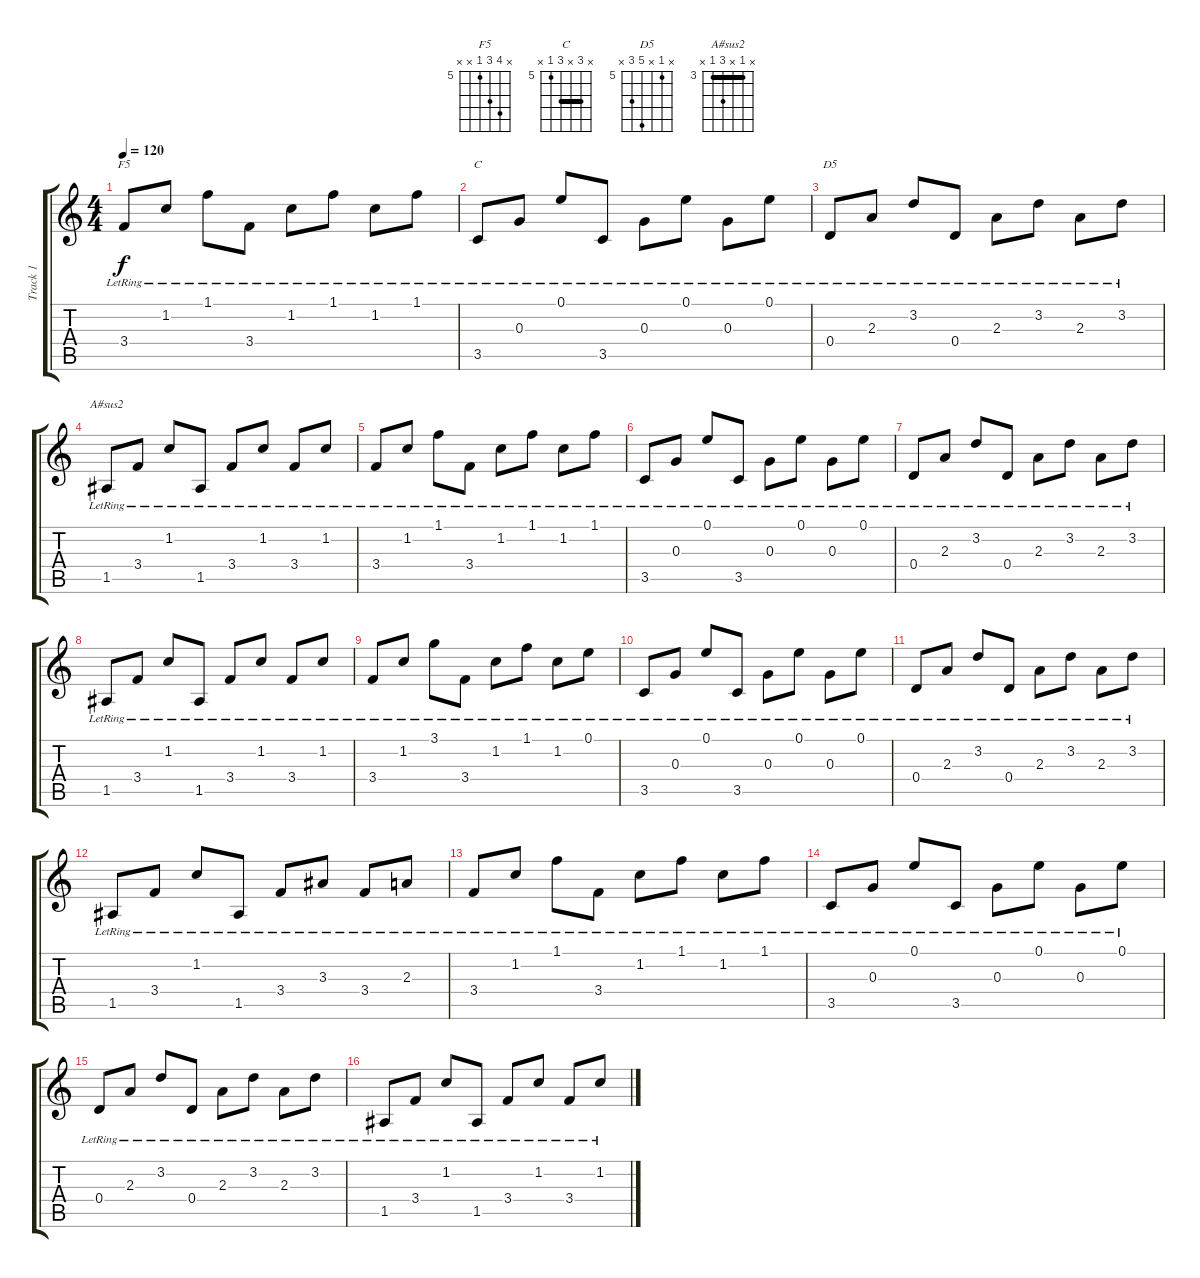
\track ("Track 1" "Track 1") {instrument electricguitarclean}
\staff {score tabs}
\tuning (E4 B3 G3 D3 A2 E2) {hide}
\chord ("F5" x 8 7 5 x x) {firstfret 5}
\chord ("C" x 7 x 7 5 x) {firstfret 5 barre 7}
\chord ("D5" x 5 x 9 7 x) {firstfret 5}
\chord ("A#sus2" x 3 x 5 3 x) {firstfret 3 barre 3}
\ts (4 4)
\tempo 120
\clef g2
\ks c
3.4{lr}.8{ch "F5" dy f} 1.2{lr}.8 1.1{lr}.8 3.4{lr}.8 1.2{lr}.8 1.1{lr}.8 1.2{lr}.8 1.1{lr}.8 |
3.5{lr}.8{ch "C"} 0.3{lr}.8 0.1{lr}.8 3.5{lr}.8 0.3{lr}.8 0.1{lr}.8 0.3{lr}.8 0.1{lr}.8 |
0.4{lr}.8{ch "D5"} 2.3{lr}.8 3.2{lr}.8 0.4{lr}.8 2.3{lr}.8 3.2{lr}.8 2.3{lr}.8 3.2{lr}.8 |
1.5{lr}.8{ch "A#sus2"} 3.4{lr}.8 1.2{lr}.8 1.5{lr}.8 3.4{lr}.8 1.2{lr}.8 3.4{lr}.8 1.2{lr}.8 |
3.4{lr}.8 1.2{lr}.8 1.1{lr}.8 3.4{lr}.8 1.2{lr}.8 1.1{lr}.8 1.2{lr}.8 1.1{lr}.8 |
3.5{lr}.8 0.3{lr}.8 0.1{lr}.8 3.5{lr}.8 0.3{lr}.8 0.1{lr}.8 0.3{lr}.8 0.1{lr}.8 |
0.4{lr}.8 2.3{lr}.8 3.2{lr}.8 0.4{lr}.8 2.3{lr}.8 3.2{lr}.8 2.3{lr}.8 3.2{lr}.8 |
1.5{lr}.8 3.4{lr}.8 1.2{lr}.8 1.5{lr}.8 3.4{lr}.8 1.2{lr}.8 3.4{lr}.8 1.2{lr}.8 |
3.4{lr}.8 1.2{lr}.8 3.1{lr}.8 3.4{lr}.8 1.2{lr}.8 1.1{lr}.8 1.2{lr}.8 0.1{lr}.8 |
3.5{lr}.8 0.3{lr}.8 0.1{lr}.8 3.5{lr}.8 0.3{lr}.8 0.1{lr}.8 0.3{lr}.8 0.1{lr}.8 |
0.4{lr}.8 2.3{lr}.8 3.2{lr}.8 0.4{lr}.8 2.3{lr}.8 3.2{lr}.8 2.3{lr}.8 3.2{lr}.8 |
1.5{lr}.8 3.4{lr}.8 1.2{lr}.8 1.5{lr}.8 3.4{lr}.8 3.3{lr}.8 3.4{lr}.8 2.3{lr}.8 |
3.4{lr}.8 1.2{lr}.8 1.1{lr}.8 3.4{lr}.8 1.2{lr}.8 1.1{lr}.8 1.2{lr}.8 1.1{lr}.8 |
3.5{lr}.8 0.3{lr}.8 0.1{lr}.8 3.5{lr}.8 0.3{lr}.8 0.1{lr}.8 0.3{lr}.8 0.1{lr}.8 |
0.4{lr}.8 2.3{lr}.8 3.2{lr}.8 0.4{lr}.8 2.3{lr}.8 3.2{lr}.8 2.3{lr}.8 3.2{lr}.8 |
1.5{lr}.8 3.4{lr}.8 1.2{lr}.8 1.5{lr}.8 3.4{lr}.8 1.2{lr}.8 3.4{lr}.8 1.2{lr}.8
